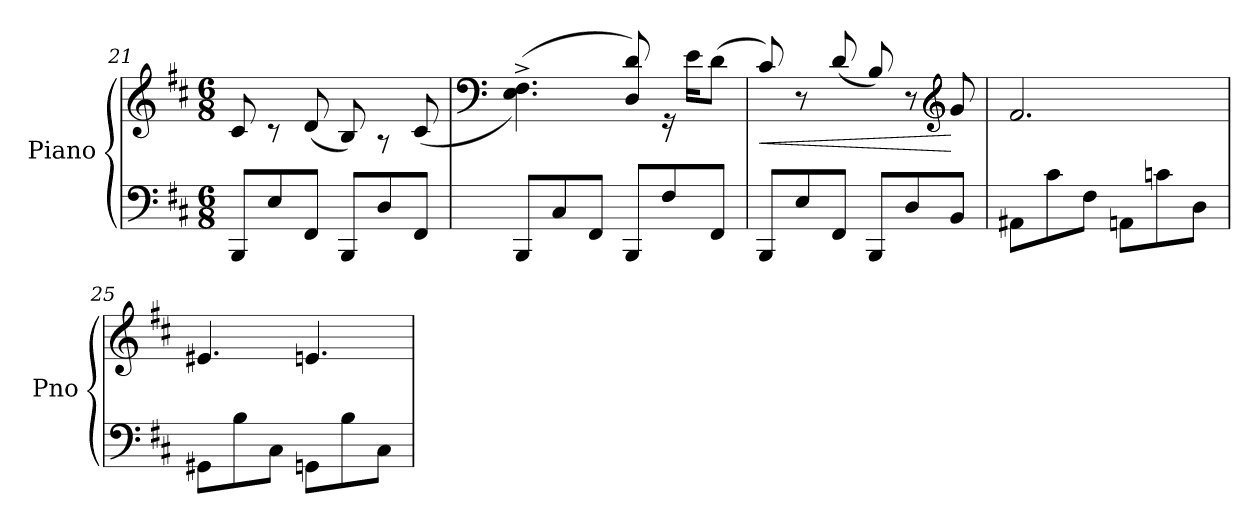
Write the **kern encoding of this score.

**kern	**kern	**dynam
*part1	*part1	*part1
*staff2	*staff1	*staff1/2
*I"Piano	*	*
*I'Pno	*	*
!!LO:LB:g=z
*clefF4	*clefG2	*
*k[f#c#]	*k[f#c#]	*
*M6/8	*M6/8	*
=21	=21	=21
*	*^	*
8BBB/L	8ryy	8c#/	.
8E/	8rc	8ryy	.
8FF#/J	8ryy	(8d/	.
8BBB/L	8ryy	8B/)	.
8D/	8rA	8ryy	.
8FF#/J	8ryy	(8c#/	.
!!LO:PB:g=z	!!
=22	=22	=22	=22
*	*clefF4	*	*
8BBB/L	(>4.E\^ 4.F#\^)	4.ryy	.
8C#/	.	.	.
8FF#/J	.	.	.
8BBB/L	8ryy	8D/ 8d/)	.
8F#/	16rGG	16ryy	.
.	16ryy	16e\KL	.
8FF#/J	8ryy	(>8d\J	.
=23	=23	=23	=23
!	!	!	!LO:HP:b
8BBB/L	8ryy	8c#/)	<
8E/	8r	8ryy	.
8FF#/J	8ryy	(>8d/	.
8BBB/L	8ryy	8B/)	.
8D/	8r	8ryy	.
*	*clefG2	*	*
8BB/J	8ryy	8g/	[
*	*v	*v	*
=24	=24	=24
8AA#X\L	2.f#/	.
8c#\	.	.
8F#\J	.	.
8AAn\L	.	.
8cn\	.	.
8D\J	.	.
=25	=25	=25
8GG#X\L	4.e#X/	.
8B\	.	.
8C#\J	.	.
8GGn\L	4.en/	.
8B\	.	.
8C#\J	.	.
=	=	=
*-	*-	*-
